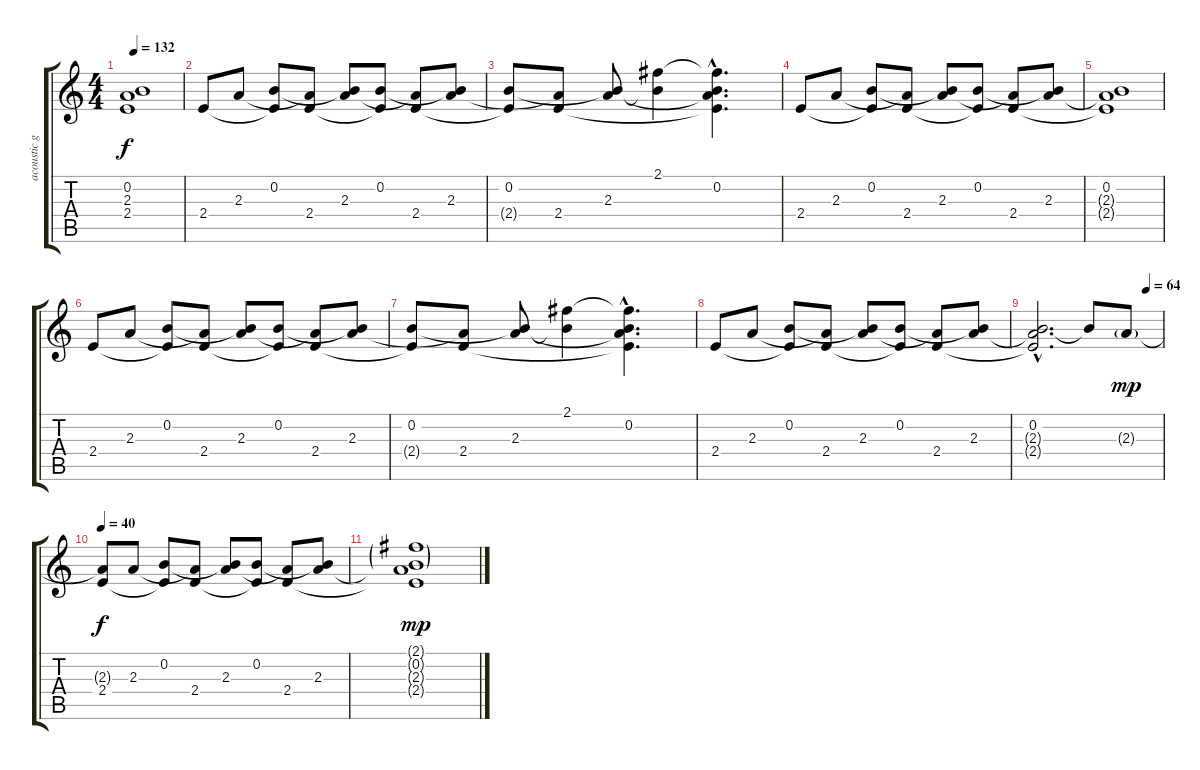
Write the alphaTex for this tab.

\track ("acoustic guitar" "acoustic g") {instrument acousticguitarsteel}
\staff {score tabs}
\tuning (E4 B3 G3 D3 A2 E2) {hide}
\ts (4 4)
\tempo 132
\clef g2
\ks c
(0.2 2.3{t} 2.4{t}).1{dy f} |
2.4.8 2.3.8 (0.2 2.4{t}).8 (2.3{t} 2.4).8 (0.2{t} 2.3).8 (0.2 2.4{t}).8 (2.3{t} 2.4).8 (0.2{t} 2.3).8 |
(0.2 2.4{t}).8 (2.3{t} 2.4).8 (0.2{t} 2.3).8 (2.1 0.2{t}).4 (2.1{hac t} 0.2{hac} 2.3{hac t} 2.4{hac t}).4{d} |
2.4.8 2.3.8 (0.2 2.4{t}).8 (2.3{t} 2.4).8 (0.2{t} 2.3).8 (0.2 2.4{t}).8 (2.3{t} 2.4).8 (0.2{t} 2.3).8 |
(0.2 2.3{t} 2.4{t}).1 |
2.4.8 2.3.8 (0.2 2.4{t}).8 (2.3{t} 2.4).8 (0.2{t} 2.3).8 (0.2 2.4{t}).8 (2.3{t} 2.4).8 (0.2{t} 2.3).8 |
(0.2 2.4{t}).8 (2.3{t} 2.4).8 (0.2{t} 2.3).8 (2.1 0.2{t}).4 (2.1{hac t} 0.2{hac} 2.3{hac t} 2.4{hac t}).4{d} |
2.4.8 2.3.8 (0.2 2.4{t}).8 (2.3{t} 2.4).8 (0.2{t} 2.3).8 (0.2 2.4{t}).8 (2.3{t} 2.4).8 (0.2{t} 2.3).8 |
\tempo (64 0.875)
(0.2{hac} 2.3{hac t} 2.4{hac t}).2{d} 0.2{t}.8 2.3{g}.8{dy mp} |
\tempo 40
(2.3{t} 2.4).8{dy f} 2.3.8 (0.2 2.4{t}).8 (2.3{t} 2.4).8 (0.2{t} 2.3).8 (0.2 2.4{t}).8 (2.3{t} 2.4).8 (0.2{t} 2.3).8 |
(2.1{g} 0.2{g} 2.3{t} 2.4{t}).1{dy mp}
